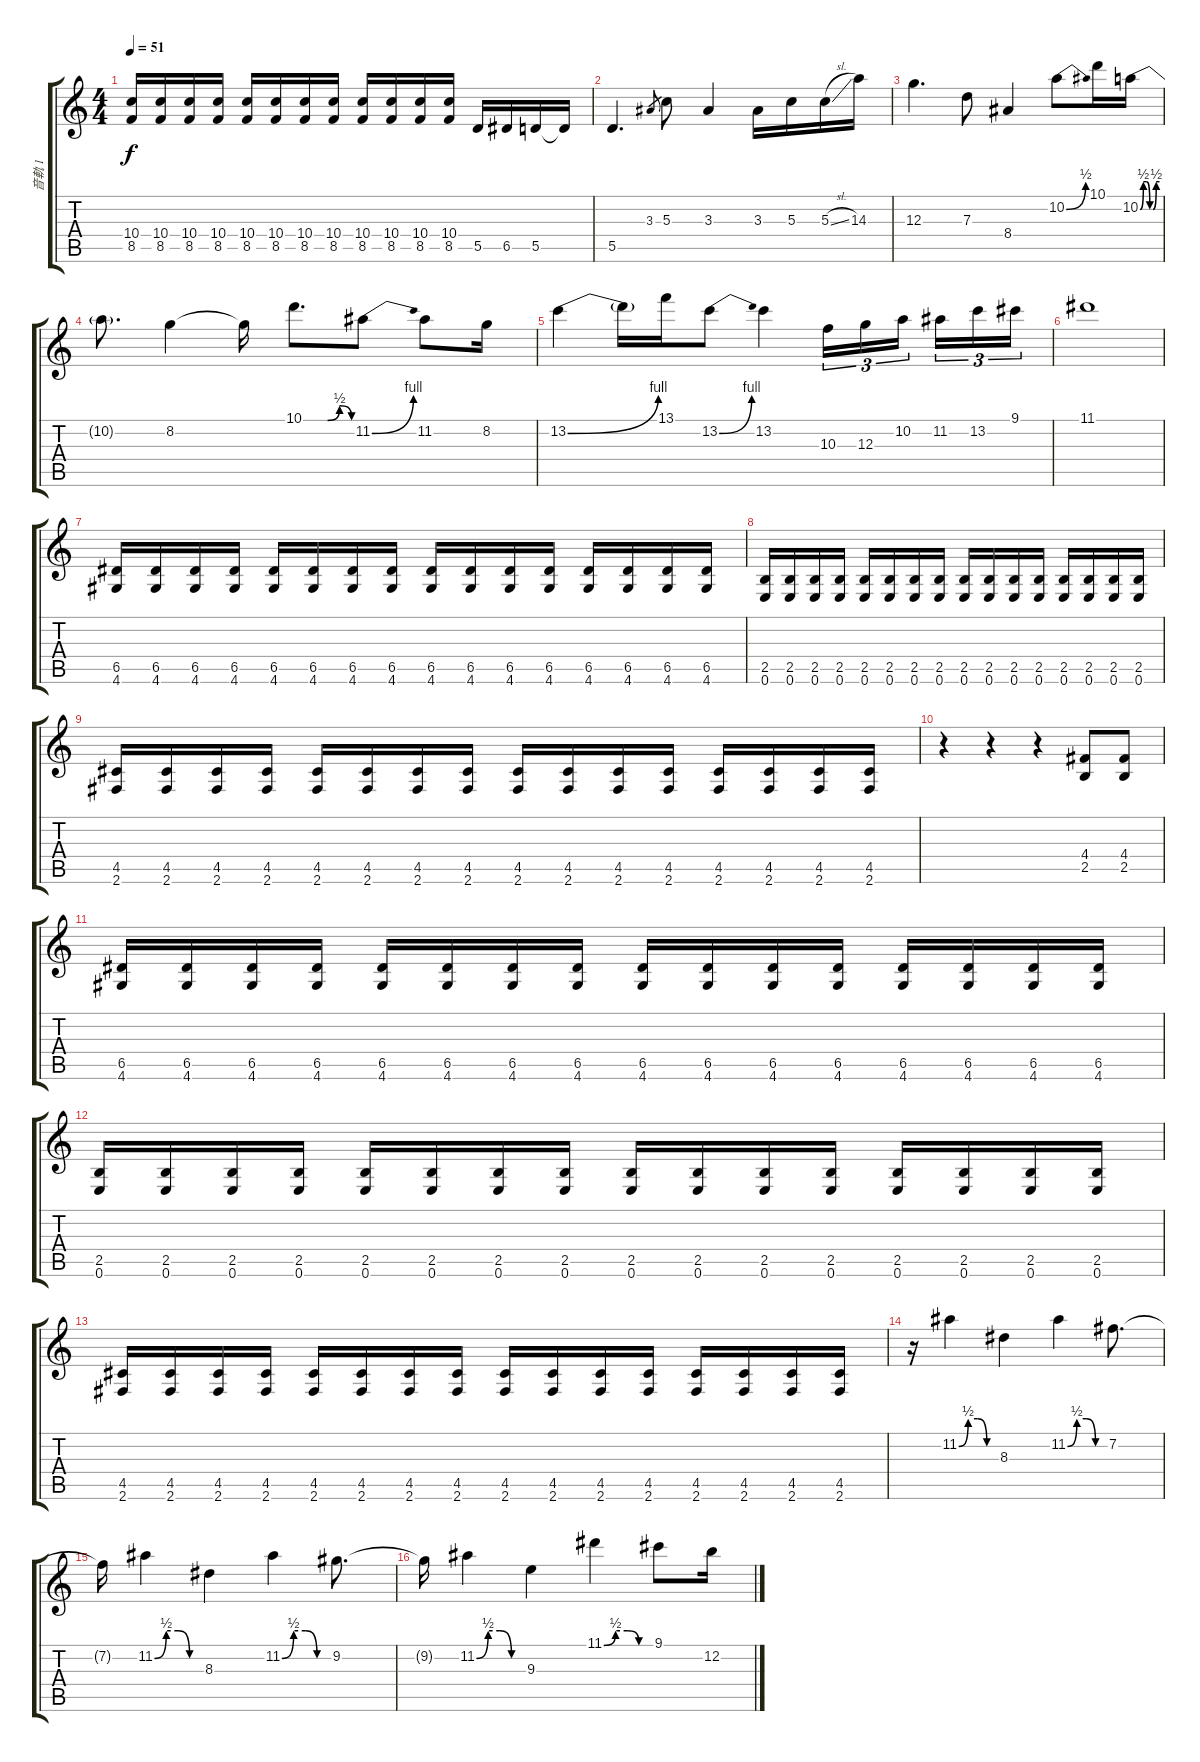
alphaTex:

\track ("音軌 1" "音軌 1") {instrument electricguitarclean}
\staff {score tabs}
\tuning (E4 B3 G3 D3 A2 E2) {hide}
\ts (4 4)
\tempo 51
\clef g2
\ks c
(10.4 8.5).16{dy f} (10.4 8.5).16 (10.4 8.5).16 (10.4 8.5).16 (10.4 8.5).16 (10.4 8.5).16 (10.4 8.5).16 (10.4 8.5).16 (10.4 8.5).16 (10.4 8.5).16 (10.4 8.5).16 (10.4 8.5).16 5.5.16 6.5.16 5.5.16 5.5{t}.16 |
5.5.4{d} 3.3.8{gr} 5.3.8 3.3.4 3.3.16 5.3.16 5.3{sl}.16 14.3.16 |
12.3.4{d} 7.3.8 8.4.4 10.2{be (bend 0 0 60 2)}.8 10.1.16 10.2{be (custom 0 0 10 2 20 2 30 0 40 0 50 2 60 2)}.16 |
10.2{t}.8{d} 8.2.4 8.2{t}.16 10.1{be (custom 0 0 15 0 30 0 45 2 60 0)}.8{d} 11.2{be (bend 0 0 60 4)}.8 11.2.8 8.2.16 |
13.2{be (bend 0 0 60 4)}.4 13.2{t}.16 13.1.16 13.2{be (bend 0 0 60 4)}.8 13.2.4 10.3.16{tu (3 2)} 12.3.16{tu (3 2)} 10.2.16{tu (3 2) beam splitsecondary} 11.2.16{tu (3 2)} 13.2.16{tu (3 2)} 9.1.16{tu (3 2)} |
11.1.1 |
(6.5 4.6).16 (6.5 4.6).16 (6.5 4.6).16 (6.5 4.6).16 (6.5 4.6).16 (6.5 4.6).16 (6.5 4.6).16 (6.5 4.6).16 (6.5 4.6).16 (6.5 4.6).16 (6.5 4.6).16 (6.5 4.6).16 (6.5 4.6).16 (6.5 4.6).16 (6.5 4.6).16 (6.5 4.6).16 |
(2.5 0.6).16 (2.5 0.6).16 (2.5 0.6).16 (2.5 0.6).16 (2.5 0.6).16 (2.5 0.6).16 (2.5 0.6).16 (2.5 0.6).16 (2.5 0.6).16 (2.5 0.6).16 (2.5 0.6).16 (2.5 0.6).16 (2.5 0.6).16 (2.5 0.6).16 (2.5 0.6).16 (2.5 0.6).16 |
(4.5 2.6).16 (4.5 2.6).16 (4.5 2.6).16 (4.5 2.6).16 (4.5 2.6).16 (4.5 2.6).16 (4.5 2.6).16 (4.5 2.6).16 (4.5 2.6).16 (4.5 2.6).16 (4.5 2.6).16 (4.5 2.6).16 (4.5 2.6).16 (4.5 2.6).16 (4.5 2.6).16 (4.5 2.6).16 |
r.4 r.4 r.4 (4.4 2.5).8 (4.4 2.5).8 |
(6.5 4.6).16 (6.5 4.6).16 (6.5 4.6).16 (6.5 4.6).16 (6.5 4.6).16 (6.5 4.6).16 (6.5 4.6).16 (6.5 4.6).16 (6.5 4.6).16 (6.5 4.6).16 (6.5 4.6).16 (6.5 4.6).16 (6.5 4.6).16 (6.5 4.6).16 (6.5 4.6).16 (6.5 4.6).16 |
(2.5 0.6).16 (2.5 0.6).16 (2.5 0.6).16 (2.5 0.6).16 (2.5 0.6).16 (2.5 0.6).16 (2.5 0.6).16 (2.5 0.6).16 (2.5 0.6).16 (2.5 0.6).16 (2.5 0.6).16 (2.5 0.6).16 (2.5 0.6).16 (2.5 0.6).16 (2.5 0.6).16 (2.5 0.6).16 |
(4.5 2.6).16 (4.5 2.6).16 (4.5 2.6).16 (4.5 2.6).16 (4.5 2.6).16 (4.5 2.6).16 (4.5 2.6).16 (4.5 2.6).16 (4.5 2.6).16 (4.5 2.6).16 (4.5 2.6).16 (4.5 2.6).16 (4.5 2.6).16 (4.5 2.6).16 (4.5 2.6).16 (4.5 2.6).16 |
r.16 11.2{be (custom 0 0 15 2 30 2 45 0 60 0)}.4 8.3.4 11.2{be (custom 0 0 15 2 30 2 45 0 60 0)}.4 7.2.8{d} |
7.2{t}.16 11.2{be (custom 0 0 15 2 30 2 45 0 60 0)}.4 8.3.4 11.2{be (custom 0 0 15 2 30 2 45 0 60 0)}.4 9.2.8{d} |
9.2{t}.16 11.2{be (custom 0 0 15 2 30 2 45 0 60 0)}.4 9.3.4 11.1{be (custom 0 0 15 2 30 2 45 0 60 0)}.4 9.1.8 12.2.16
